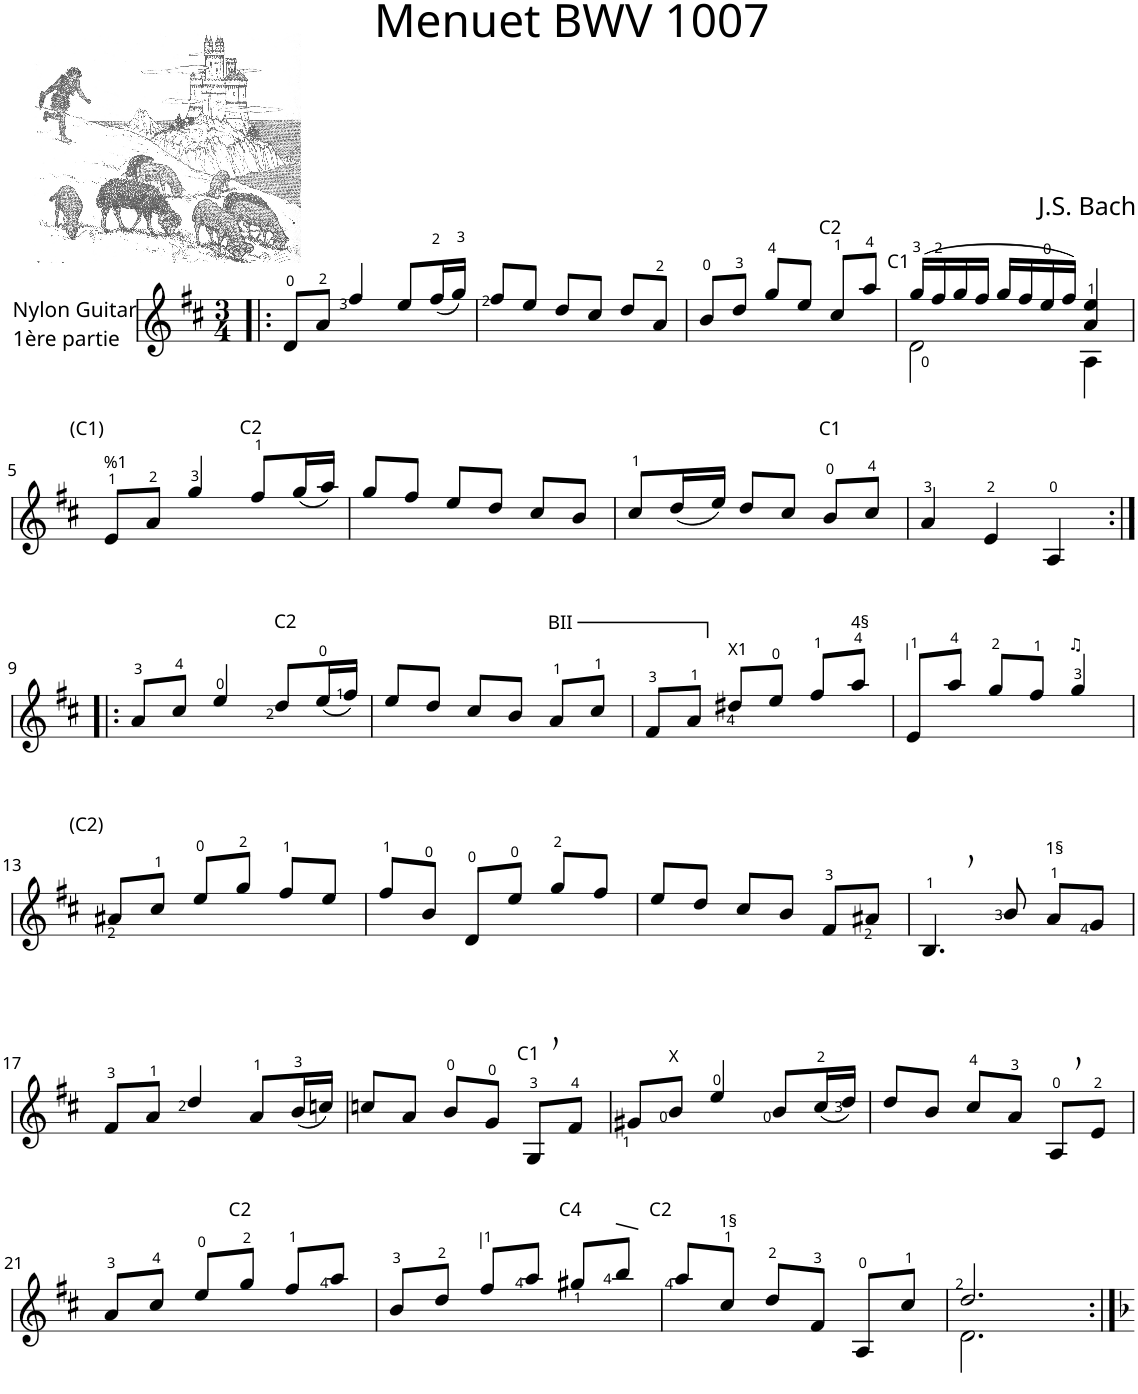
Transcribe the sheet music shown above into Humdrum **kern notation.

**kern
*part1
*staff1
*I"Nylon Guitar  1ère partie
*clefG2
*Trd7c12
*k[f#c#]
*M3/4
!!LO:REH:place=s1:a:cj:enc=none:fs=9:t=C1
=1!|:
8d/L
8a/J
4ff#/
8ee/L
(16ff#/L
16gg/JJ)
=2
8ff#/L
8ee/J
8dd/L
8cc#/J
8dd/L
8a/J
!!LO:REH:place=s1:a:cj:enc=none:fs=9:t=C2:qo=2
=3
8b/L
8dd/J
8gg/L
8ee/J
8cc#/L
8aa/J
!!LO:REH:place=s1:a:cj:enc=none:fs=9:t=C1
=4
*^
(16gg/LL	2d\
16ff#/	.
16gg/	.
16ff#/JJ	.
16gg/LL	.
16ff#/	.
16ee/	.
16ff#/JJ)	.
4a/ 4ee/	4A\
!!LO:LB:g=z	!!
!!LO:REH:place=s1:a:cj:enc=none:fs=9:t=C2:qo=2	!!
!!LO:REH:place=s1:a:cj:enc=none:fs=9:t=(C1)	!!
=5	=5
!LO:TX:a:t=%1	!
*v	*v
8e/L
8a/J
4gg/
8ff#/L
(16gg/L
16aa/JJ)
=6
8gg/L
8ff#/J
8ee/L
8dd/J
8cc#/L
8b/J
!!LO:REH:place=s1:a:cj:enc=none:fs=9:t=C1:qo=2.5
=7
8cc#/L
(16dd/L
16ee/JJ)
8dd/L
8cc#/J
8b/L
8cc#/J
=8
4a/
4e/
4A/
!!LO:LB:g=z
!!LO:REH:place=s1:a:cj:enc=none:fs=9:t=C2:qo=2
=9:|!|:
8a/L
8cc#/J
4ee/
8dd/L
(16ee/L
16ff#/JJ)
=10
8ee/L
8dd/J
8cc#/L
8b/J
!LO:TX:a:t=BII
8a/L
8cc#/J
=11
8f#/L
8a/J
!LO:TX:a:t=X1
8dd#X/L
8ee/J
8ff#/L
!LO:TX:a:t=4§
8aa/J
=12
!LO:TX:a:t=|
8e/L
8aa/J
8gg/L
8ff#/J
!LO:TX:a:t=♫
4gg/
!!LO:LB:g=z
!!LO:REH:place=s1:a:cj:enc=none:fs=9:t=(C2)
=13
8a#X/L
8cc#/J
8ee/L
8gg/J
8ff#/L
8ee/J
=14
8ff#/L
8b/J
8d/L
8ee/J
8gg/L
8ff#/J
=15
8ee/L
8dd/J
8cc#/L
8b/J
8f#/L
8a#X/J
=16
4.B,/
8b/
!LO:TX:a:t=1§
8a/L
8g/J
!!LO:LB:g=z
=17
8f#/L
8a/J
4dd/
8a/L
(16b/L
16ccn/JJ)
!!LO:REH:place=s1:a:cj:enc=none:fs=9:t=C1:qo=2
=18
8ccn/L
8a/J
8b/L
8g/J
8G,/L
8f#/J
=19
8g#X/L
!LO:TX:a:t=X
8b/J
4ee/
8b/L
(16cc#/L
16dd/JJ)
=20
8dd/L
8b/J
8cc#/L
8a/J
8A,/L
8e/J
!!LO:LB:g=z
!!LO:REH:place=s1:a:cj:enc=none:fs=9:t=C2:qo=1.5
=21
8a/L
8cc#/J
8ee/L
8gg/J
8ff#/L
8aa/J
!!LO:REH:place=s1:a:cj:enc=none:fs=9:t=C4:qo=2
=22
8b/L
8dd/J
!LO:TX:a:t=|
8ff#/L
8aa/J
8gg#X/L
8bb/J
!!LO:REH:place=s1:a:cj:enc=none:fs=9:t=C2
=23
8aa/L
!LO:TX:a:t=1§
8cc#/J
8dd/L
8f#/J
8A/L
8cc#/J
=24
*^
2.dd/	2.d\
*v	*v
=:|!
*-
